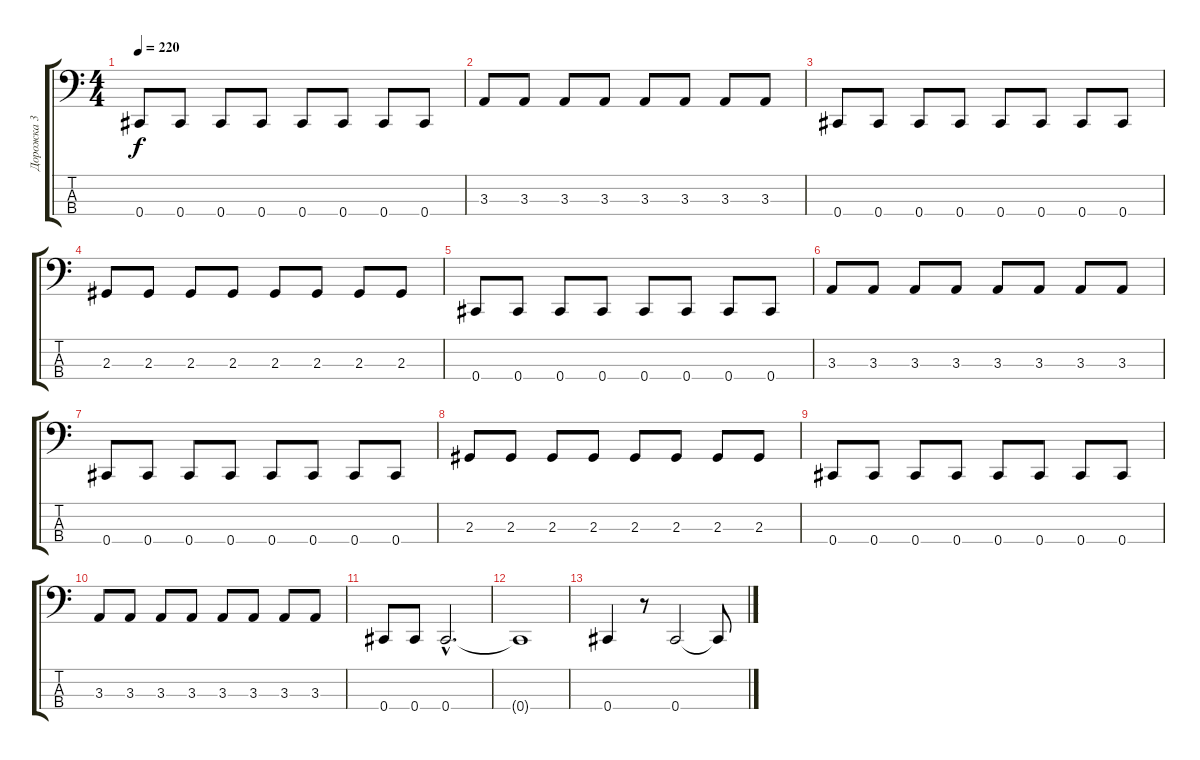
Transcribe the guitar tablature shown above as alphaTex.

\track ("Дорожка 3" "Дорожка 3") {instrument electricbassfinger}
\staff {score tabs}
\tuning (E2 B1 Gb1 Db1) {hide}
\ts (4 4)
\tempo 220
\clef f4
\ks c
0.4.8{dy f} 0.4.8 0.4.8 0.4.8 0.4.8 0.4.8 0.4.8 0.4.8 |
3.3.8 3.3.8 3.3.8 3.3.8 3.3.8 3.3.8 3.3.8 3.3.8 |
0.4.8 0.4.8 0.4.8 0.4.8 0.4.8 0.4.8 0.4.8 0.4.8 |
2.3.8 2.3.8 2.3.8 2.3.8 2.3.8 2.3.8 2.3.8 2.3.8 |
0.4.8 0.4.8 0.4.8 0.4.8 0.4.8 0.4.8 0.4.8 0.4.8 |
3.3.8 3.3.8 3.3.8 3.3.8 3.3.8 3.3.8 3.3.8 3.3.8 |
0.4.8 0.4.8 0.4.8 0.4.8 0.4.8 0.4.8 0.4.8 0.4.8 |
2.3.8 2.3.8 2.3.8 2.3.8 2.3.8 2.3.8 2.3.8 2.3.8 |
0.4.8 0.4.8 0.4.8 0.4.8 0.4.8 0.4.8 0.4.8 0.4.8 |
3.3.8 3.3.8 3.3.8 3.3.8 3.3.8 3.3.8 3.3.8 3.3.8 |
0.4.8 0.4.8 0.4{hac}.2{d} |
0.4{t}.1 |
0.4.4 r.8 0.4.2 0.4{t}.8
